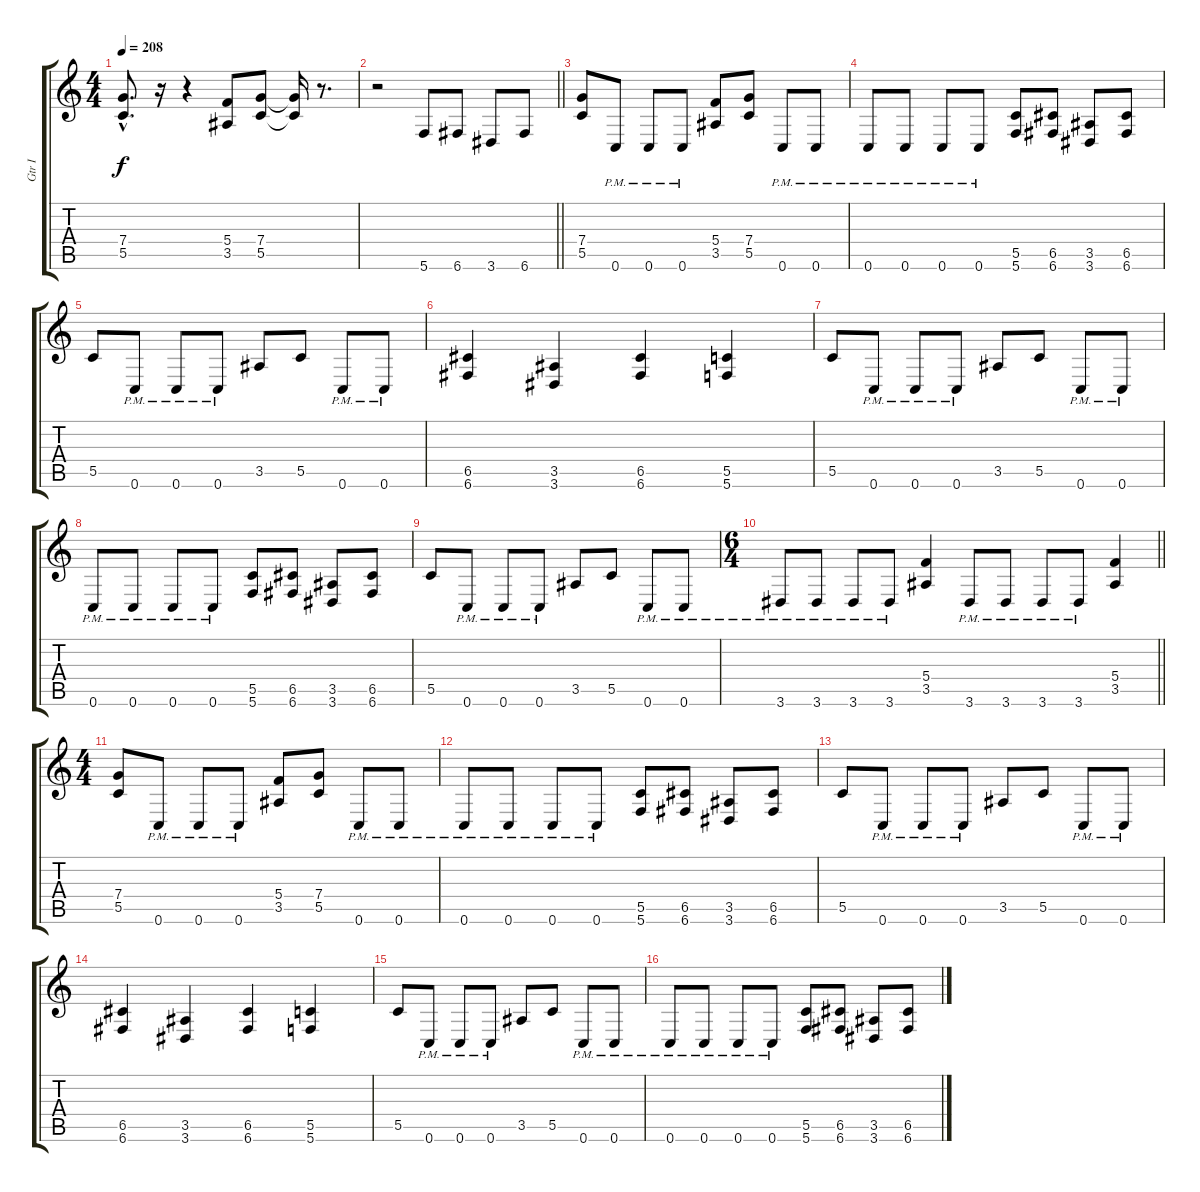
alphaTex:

\track ("Gtr I" "Gtr I") {instrument overdrivenguitar}
\staff {score tabs}
\tuning (D4 A3 F3 C3 G2 C2) {hide}
\ts (4 4)
\tempo 208
\clef g2
\ks c
(7.4{hac} 5.5{hac}).8{d dy f} r.16 r.4 (5.4 3.5).8 (7.4 5.5).8 (7.4{t} 5.5{t}).16 r.8{d} |
\barLineRight lightlight
r.2 5.6.8 6.6.8 3.6.8 6.6.8 |
(7.4 5.5).8{volume 15} 0.6{pm}.8 0.6{pm}.8 0.6{pm}.8 (5.4 3.5).8 (7.4 5.5).8 0.6{pm}.8 0.6{pm}.8 |
0.6{pm}.8 0.6{pm}.8 0.6{pm}.8 0.6{pm}.8 (5.5 5.6).8 (6.5 6.6).8 (3.5 3.6).8 (6.5 6.6).8 |
5.5.8 0.6{pm}.8 0.6{pm}.8 0.6{pm}.8 3.5.8 5.5.8 0.6{pm}.8 0.6{pm}.8 |
(6.5 6.6).4 (3.5 3.6).4 (6.5 6.6).4 (5.5 5.6).4 |
5.5.8 0.6{pm}.8 0.6{pm}.8 0.6{pm}.8 3.5.8 5.5.8 0.6{pm}.8 0.6{pm}.8 |
0.6{pm}.8 0.6{pm}.8 0.6{pm}.8 0.6{pm}.8 (5.5 5.6).8 (6.5 6.6).8 (3.5 3.6).8 (6.5 6.6).8 |
5.5.8 0.6{pm}.8 0.6{pm}.8 0.6{pm}.8 3.5.8 5.5.8 0.6{pm}.8 0.6{pm}.8 |
\ts (6 4)
\barLineRight lightlight
3.6{pm}.8 3.6{pm}.8 3.6{pm}.8 3.6{pm}.8 (5.4 3.5).4 3.6{pm}.8 3.6{pm}.8 3.6{pm}.8 3.6{pm}.8 (5.4 3.5).4 |
\ts (4 4)
(7.4 5.5).8 0.6{pm}.8 0.6{pm}.8 0.6{pm}.8 (5.4 3.5).8 (7.4 5.5).8 0.6{pm}.8 0.6{pm}.8 |
0.6{pm}.8 0.6{pm}.8 0.6{pm}.8 0.6{pm}.8 (5.5 5.6).8 (6.5 6.6).8 (3.5 3.6).8 (6.5 6.6).8 |
5.5.8 0.6{pm}.8 0.6{pm}.8 0.6{pm}.8 3.5.8 5.5.8 0.6{pm}.8 0.6{pm}.8 |
(6.5 6.6).4 (3.5 3.6).4 (6.5 6.6).4 (5.5 5.6).4 |
5.5.8 0.6{pm}.8 0.6{pm}.8 0.6{pm}.8 3.5.8 5.5.8 0.6{pm}.8 0.6{pm}.8 |
0.6{pm}.8 0.6{pm}.8 0.6{pm}.8 0.6{pm}.8 (5.5 5.6).8 (6.5 6.6).8 (3.5 3.6).8 (6.5 6.6).8
